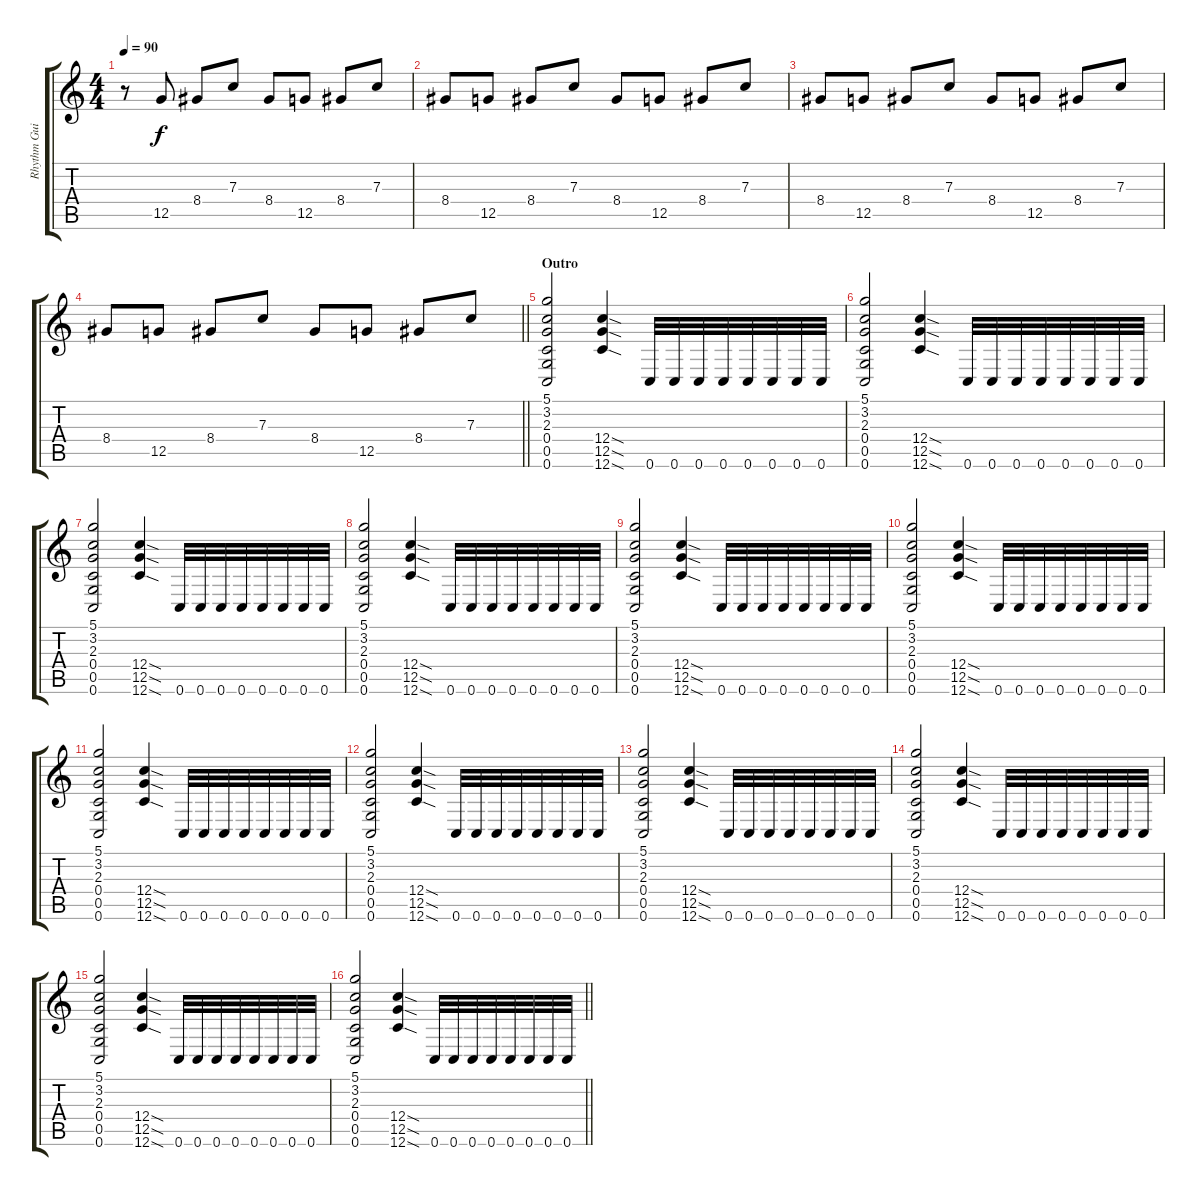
\track ("Rhythm Guitar - Christian Andreu" "Rhythm Gui") {instrument distortionguitar}
\staff {score tabs}
\tuning (D4 A3 F3 C3 G2 C2) {hide}
\ts (4 4)
\tempo 90
\clef g2
\ks c
r.8{dy f} 12.5.8 8.4.8 7.3.8 8.4.8 12.5.8 8.4.8 7.3.8 |
8.4.8 12.5.8 8.4.8 7.3.8 8.4.8 12.5.8 8.4.8 7.3.8 |
8.4.8 12.5.8 8.4.8 7.3.8 8.4.8 12.5.8 8.4.8 7.3.8 |
\barLineRight lightlight
8.4.8 12.5.8 8.4.8 7.3.8 8.4.8 12.5.8 8.4.8 7.3.8 |
\section ("" "Outro")
(5.1 3.2 2.3 0.4 0.5 0.6).2 (12.4{sod} 12.5{sod} 12.6{sod}).4 0.6.32 0.6.32 0.6.32 0.6.32 0.6.32 0.6.32 0.6.32 0.6.32 |
(5.1 3.2 2.3 0.4 0.5 0.6).2 (12.4{sod} 12.5{sod} 12.6{sod}).4 0.6.32 0.6.32 0.6.32 0.6.32 0.6.32 0.6.32 0.6.32 0.6.32 |
(5.1 3.2 2.3 0.4 0.5 0.6).2 (12.4{sod} 12.5{sod} 12.6{sod}).4 0.6.32 0.6.32 0.6.32 0.6.32 0.6.32 0.6.32 0.6.32 0.6.32 |
(5.1 3.2 2.3 0.4 0.5 0.6).2 (12.4{sod} 12.5{sod} 12.6{sod}).4 0.6.32 0.6.32 0.6.32 0.6.32 0.6.32 0.6.32 0.6.32 0.6.32 |
(5.1 3.2 2.3 0.4 0.5 0.6).2 (12.4{sod} 12.5{sod} 12.6{sod}).4 0.6.32 0.6.32 0.6.32 0.6.32 0.6.32 0.6.32 0.6.32 0.6.32 |
(5.1 3.2 2.3 0.4 0.5 0.6).2 (12.4{sod} 12.5{sod} 12.6{sod}).4 0.6.32 0.6.32 0.6.32 0.6.32 0.6.32 0.6.32 0.6.32 0.6.32 |
(5.1 3.2 2.3 0.4 0.5 0.6).2 (12.4{sod} 12.5{sod} 12.6{sod}).4 0.6.32 0.6.32 0.6.32 0.6.32 0.6.32 0.6.32 0.6.32 0.6.32 |
(5.1 3.2 2.3 0.4 0.5 0.6).2 (12.4{sod} 12.5{sod} 12.6{sod}).4 0.6.32 0.6.32 0.6.32 0.6.32 0.6.32 0.6.32 0.6.32 0.6.32 |
(5.1 3.2 2.3 0.4 0.5 0.6).2 (12.4{sod} 12.5{sod} 12.6{sod}).4 0.6.32 0.6.32 0.6.32 0.6.32 0.6.32 0.6.32 0.6.32 0.6.32 |
(5.1 3.2 2.3 0.4 0.5 0.6).2 (12.4{sod} 12.5{sod} 12.6{sod}).4 0.6.32 0.6.32 0.6.32 0.6.32 0.6.32 0.6.32 0.6.32 0.6.32 |
(5.1 3.2 2.3 0.4 0.5 0.6).2 (12.4{sod} 12.5{sod} 12.6{sod}).4 0.6.32 0.6.32 0.6.32 0.6.32 0.6.32 0.6.32 0.6.32 0.6.32 |
\barLineRight lightlight
(5.1 3.2 2.3 0.4 0.5 0.6).2 (12.4{sod} 12.5{sod} 12.6{sod}).4 0.6.32 0.6.32 0.6.32 0.6.32 0.6.32 0.6.32 0.6.32 0.6.32
